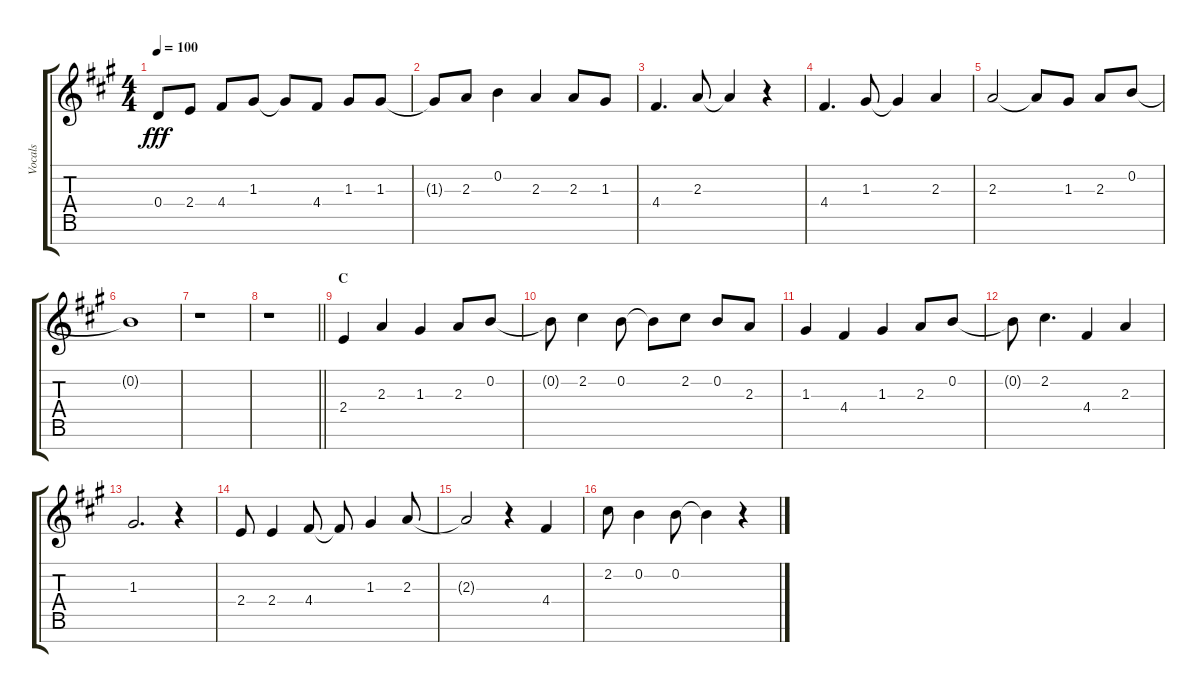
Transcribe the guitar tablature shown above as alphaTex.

\track ("Vocals" "Vocals") {instrument voiceoohs}
\staff {score tabs}
\tuning (E5 B4 G4 D4 A3 E3 B2) {hide}
\ts (4 4)
\tempo 100
\clef g2
\ks a
0.4.8{dy fff} 2.4.8 4.4.8 1.3.8 1.3{t}.8 4.4.8 1.3.8 1.3.8 |
1.3{t}.8 2.3.8 0.2.4 2.3.4 2.3.8 1.3.8 |
4.4.4{d} 2.3.8 2.3{t}.4 r.4 |
4.4.4{d} 1.3.8 1.3{t}.4 2.3.4 |
2.3.2 2.3{t}.8 1.3.8 2.3.8 0.2.8 |
0.2{t}.1 |
r.1 |
\barLineRight lightlight
r.1 |
\section ("" "C")
2.4.4 2.3.4 1.3.4 2.3.8 0.2.8 |
0.2{t}.8 2.2.4 0.2.8 0.2{t}.8 2.2.8 0.2.8 2.3.8 |
1.3.4 4.4.4 1.3.4 2.3.8 0.2.8 |
0.2{t}.8 2.2.4{d} 4.4.4 2.3.4 |
1.3.2{d} r.4 |
2.4.8 2.4.4 4.4.8 4.4{t}.8 1.3.4 2.3.8 |
2.3{t}.2 r.4 4.4.4 |
2.2.8 0.2.4 0.2.8 0.2{t}.4 r.4
